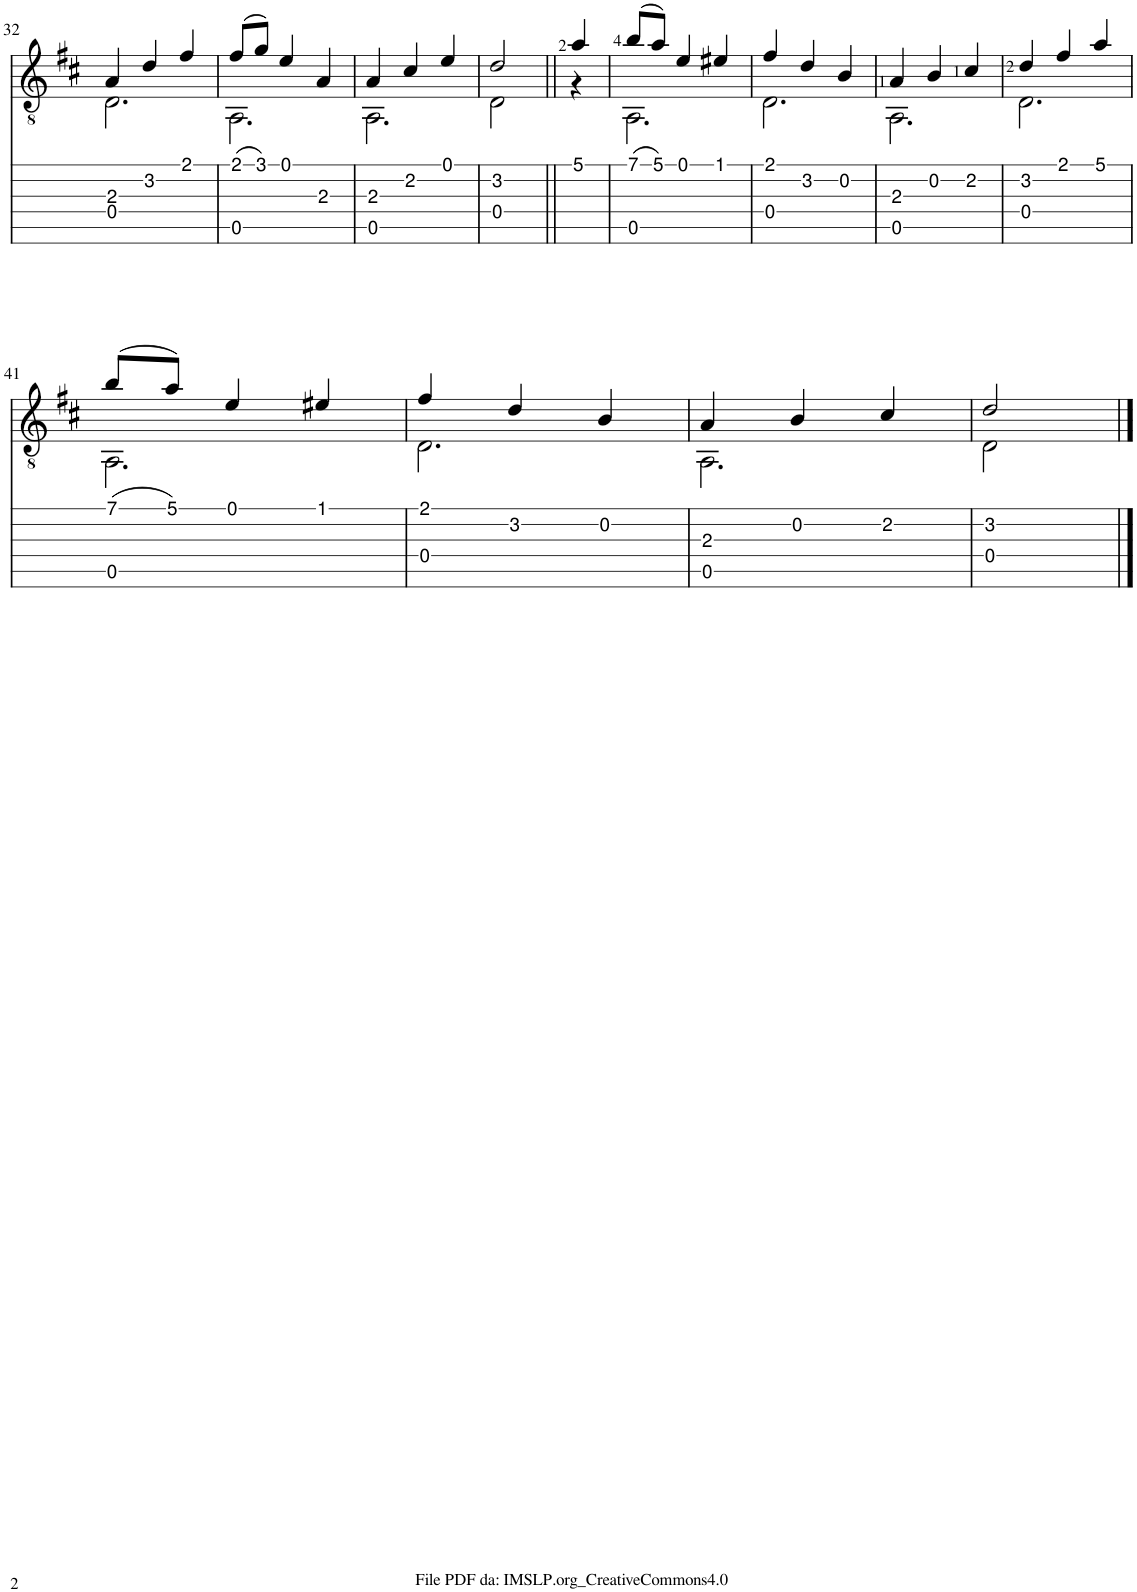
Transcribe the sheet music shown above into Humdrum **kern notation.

**kern	**kern
*part1	*part1
*staff2	*staff1
*I"Guitar	*
*I'Guit.	*
!!LO:PB:g=z
*	*clefGv2
*k[f#c#]	*k[f#c#]
*M3/4	*M3/4
=32	=32
*^	*^
4A	2.D	4A/	2.D\
4d	.	4d/	.
4f#	.	4f#/	.
=33	=33	=33	=33
8f#L	2.AA	(8f#/L	2.AA\
8gJ	.	8g/J)	.
4e	.	4e/	.
4A	.	4A/	.
=34	=34	=34	=34
4A	2.AA	4A/	2.AA\
4c#	.	4c#/	.
4e	.	4e/	.
=35	=35	=35	=35
2d	2D	2d/	2D\
=36||	=36||	=36||	=36||
4a	4r	4a/	4r
=37	=37	=37	=37
8bL	2.AA	(8b/L	2.AA\
8aJ	.	8a/J)	.
4e	.	4e/	.
4e#	.	4e#X/	.
=38	=38	=38	=38
4f#	2.D	4f#/	2.D\
4d	.	4d/	.
4B	.	4B/	.
=39	=39	=39	=39
4A	2.AA	4A/	2.AA\
4B	.	4B/	.
4c#	.	4c#/	.
=40	=40	=40	=40
4d	2.D	4d/	2.D\
4f#	.	4f#/	.
4a	.	4a/	.
!!LO:LB:g=z	!!
=41	=41	=41	=41
8bL	2.AA	(8b/L	2.AA\
8aJ	.	8a/J)	.
4e	.	4e/	.
4e#	.	4e#X/	.
=42	=42	=42	=42
4f#	2.D	4f#/	2.D\
4d	.	4d/	.
4B	.	4B/	.
=43	=43	=43	=43
4A	2.AA	4A/	2.AA\
4B	.	4B/	.
4c#	.	4c#/	.
=44	=44	=44	=44
2d	2D	2d/	2D\
*v	*v	*	*
*	*v	*v
==	==
*-	*-
